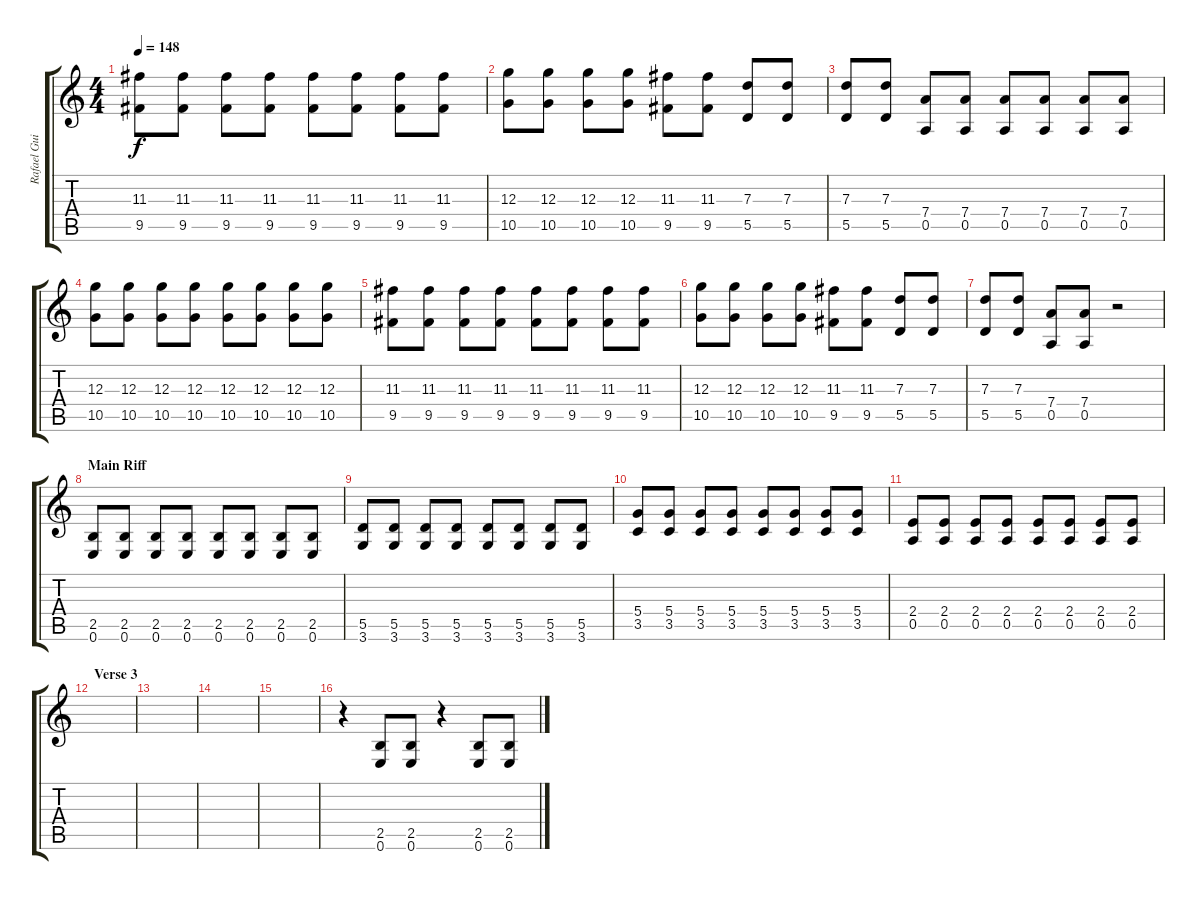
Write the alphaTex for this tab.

\track ("Rafael Guitar" "Rafael Gui") {instrument distortionguitar}
\staff {score tabs}
\tuning (E4 B3 G3 D3 A2 E2) {hide}
\ts (4 4)
\tempo 148
\clef g2
\ks c
(11.3 9.5).8{dy f} (11.3 9.5).8 (11.3 9.5).8 (11.3 9.5).8 (11.3 9.5).8 (11.3 9.5).8 (11.3 9.5).8 (11.3 9.5).8 |
(12.3 10.5).8 (12.3 10.5).8 (12.3 10.5).8 (12.3 10.5).8 (11.3 9.5).8 (11.3 9.5).8 (7.3 5.5).8 (7.3 5.5).8 |
(7.3 5.5).8 (7.3 5.5).8 (7.4 0.5).8 (7.4 0.5).8 (7.4 0.5).8 (7.4 0.5).8 (7.4 0.5).8 (7.4 0.5).8 |
(12.3 10.5).8 (12.3 10.5).8 (12.3 10.5).8 (12.3 10.5).8 (12.3 10.5).8 (12.3 10.5).8 (12.3 10.5).8 (12.3 10.5).8 |
(11.3 9.5).8 (11.3 9.5).8 (11.3 9.5).8 (11.3 9.5).8 (11.3 9.5).8 (11.3 9.5).8 (11.3 9.5).8 (11.3 9.5).8 |
(12.3 10.5).8 (12.3 10.5).8 (12.3 10.5).8 (12.3 10.5).8 (11.3 9.5).8 (11.3 9.5).8 (7.3 5.5).8 (7.3 5.5).8 |
(7.3 5.5).8 (7.3 5.5).8 (7.4 0.5).8 (7.4 0.5).8 r.2 |
\section ("" "Main Riff")
(2.5 0.6).8 (2.5 0.6).8 (2.5 0.6).8 (2.5 0.6).8 (2.5 0.6).8 (2.5 0.6).8 (2.5 0.6).8 (2.5 0.6).8 |
(5.5 3.6).8 (5.5 3.6).8 (5.5 3.6).8 (5.5 3.6).8 (5.5 3.6).8 (5.5 3.6).8 (5.5 3.6).8 (5.5 3.6).8 |
(5.4 3.5).8 (5.4 3.5).8 (5.4 3.5).8 (5.4 3.5).8 (5.4 3.5).8 (5.4 3.5).8 (5.4 3.5).8 (5.4 3.5).8 |
(2.4 0.5).8 (2.4 0.5).8 (2.4 0.5).8 (2.4 0.5).8 (2.4 0.5).8 (2.4 0.5).8 (2.4 0.5).8 (2.4 0.5).8 |
\section ("" "Verse 3")
|
|
|
|
r.4 (2.5 0.6).8 (2.5 0.6).8 r.4 (2.5 0.6).8 (2.5 0.6).8
